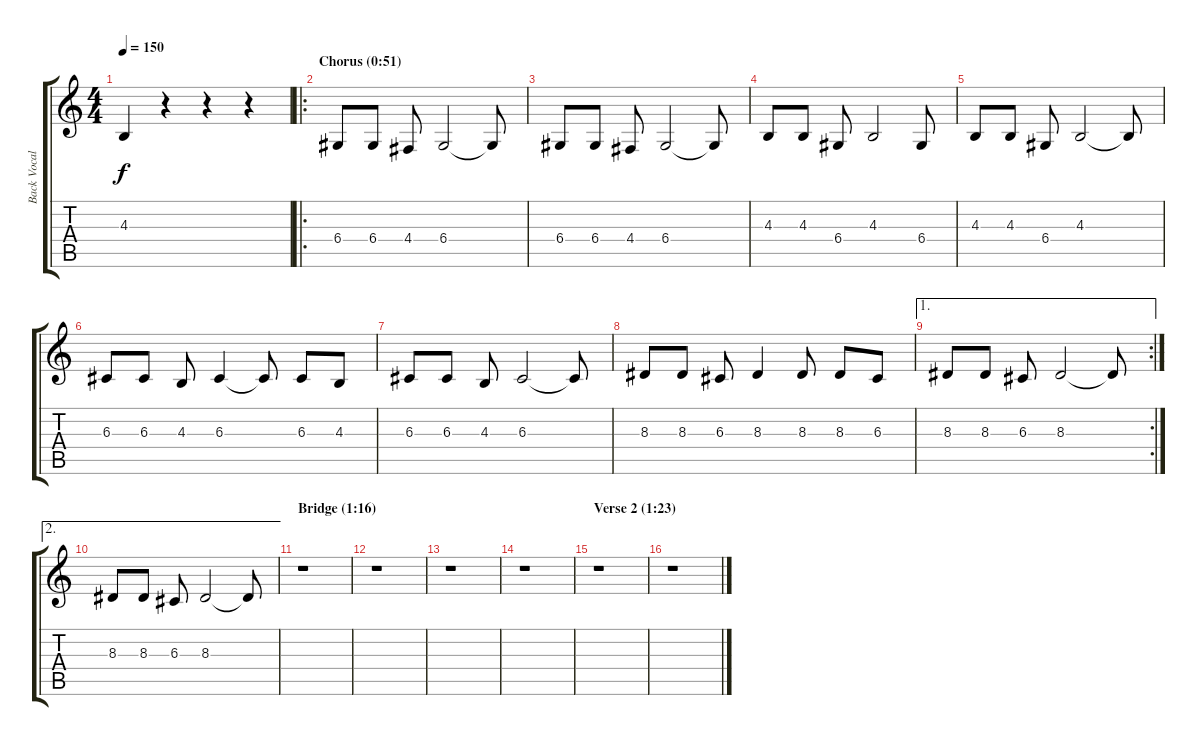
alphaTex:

\track ("Back Vocal" "Back Vocal") {instrument tremolostrings}
\staff {score tabs}
\tuning (E4 B3 G3 D3 A2 E2) {hide}
\ts (4 4)
\tempo 150
\clef g2
\ks c
4.3{t}.4{dy f} r.4 r.4 r.4 |
\ro
\section ("" "Chorus (0:51)")
6.4.8 6.4.8 4.4.8 6.4.2 6.4{t}.8 |
6.4.8 6.4.8 4.4.8 6.4.2 6.4{t}.8 |
4.3.8 4.3.8 6.4.8 4.3.2 6.4.8 |
4.3.8 4.3.8 6.4.8 4.3.2 4.3{t}.8 |
6.3.8 6.3.8 4.3.8 6.3.4 6.3{t}.8 6.3.8 4.3.8 |
6.3.8 6.3.8 4.3.8 6.3.2 6.3{t}.8 |
8.3.8 8.3.8 6.3.8 8.3.4 8.3.8 8.3.8 6.3.8 |
\ae 1
\rc 2
8.3.8 8.3.8 6.3.8 8.3.2 8.3{t}.8 |
\ae 2
8.3.8 8.3.8 6.3.8 8.3.2 8.3{t}.8 |
\section ("" "Bridge (1:16)")
r.1 |
r.1 |
r.1 |
r.1 |
\section ("" "Verse 2 (1:23)")
r.1 |
r.1
